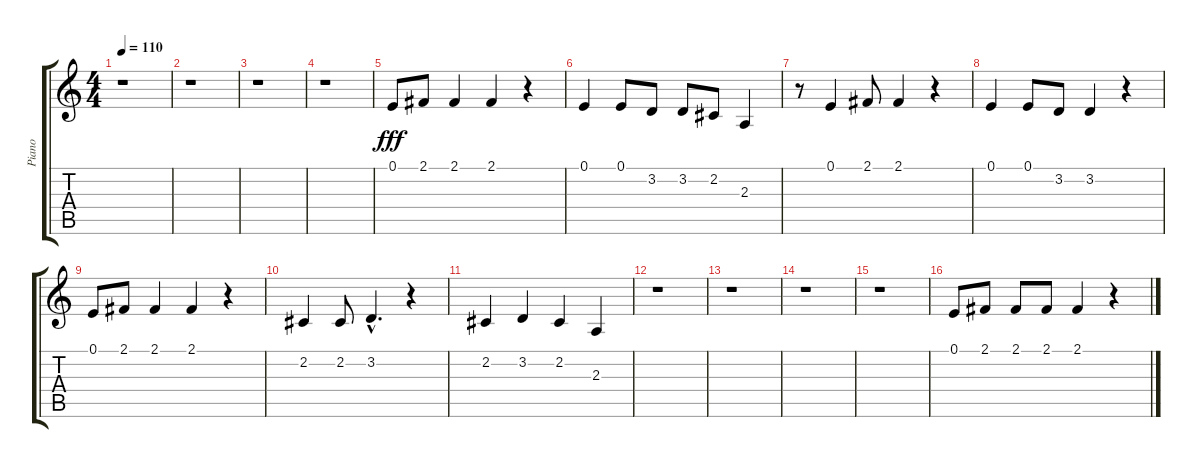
\track ("Piano" "Piano") {instrument pad6metallic}
\staff {score tabs}
\tuning (E4 B3 G3 D3 A2 E2) {hide}
\ts (4 4)
\tempo 110
\clef g2
\ks c
r.1{dy fff instrument pad6metallic} |
r.1 |
r.1 |
r.1 |
0.1.8 2.1.8 2.1.4 2.1.4 r.4 |
0.1.4 0.1.8 3.2.8 3.2.8 2.2.8 2.3.4 |
r.8 0.1.4 2.1.8 2.1.4 r.4 |
0.1.4 0.1.8 3.2.8 3.2.4 r.4 |
0.1.8 2.1.8 2.1.4 2.1.4 r.4 |
2.2.4 2.2.8 3.2{hac}.4{d} r.4 |
2.2.4 3.2.4 2.2.4 2.3.4 |
r.1 |
r.1 |
r.1 |
r.1 |
0.1.8 2.1.8 2.1.8 2.1.8 2.1.4 r.4
